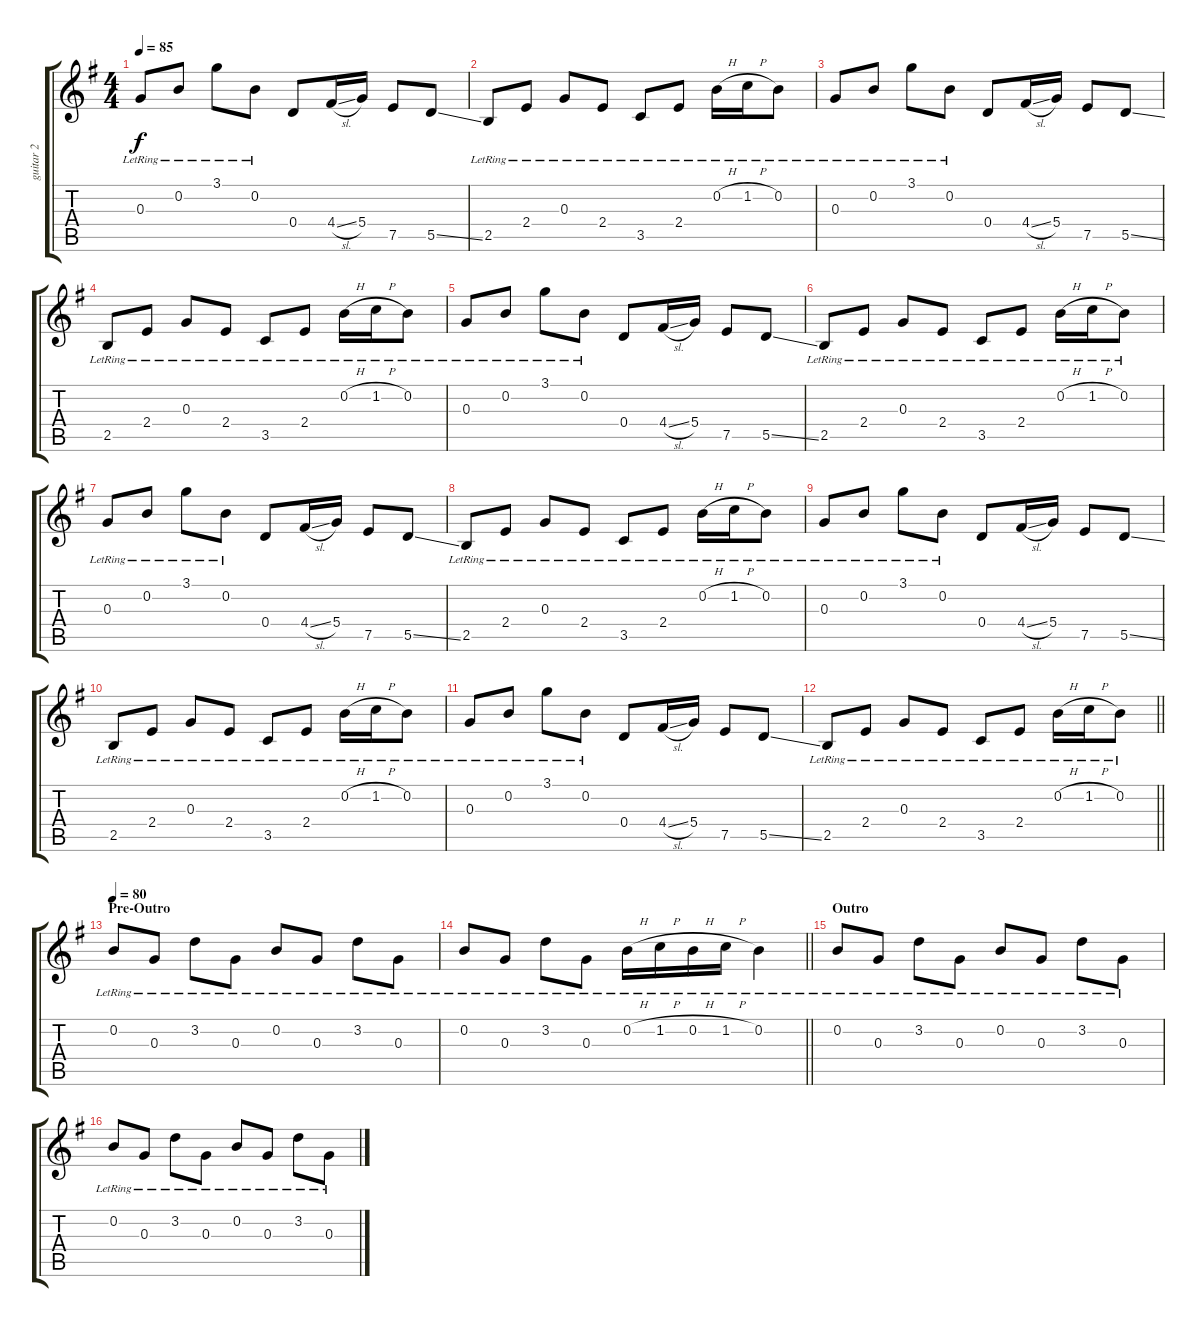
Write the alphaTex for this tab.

\track ("guitar 2" "guitar 2") {instrument acousticguitarsteel}
\staff {score tabs}
\tuning (E4 B3 G3 D3 A2 E2) {hide}
\ts (4 4)
\tempo 85
\clef g2
\ks g
0.3{lr}.8{dy f} 0.2{lr}.8 3.1{lr}.8 0.2{lr}.8 0.4.8 4.4{sl}.16 5.4.16 7.5.8 5.5{ss}.8 |
2.5{lr}.8 2.4{lr}.8 0.3{lr}.8 2.4{lr}.8 3.5{lr}.8 2.4{lr}.8 0.2{h lr}.16 1.2{h lr}.16 0.2{lr}.8 |
0.3{lr}.8 0.2{lr}.8 3.1{lr}.8 0.2{lr}.8 0.4.8 4.4{sl}.16 5.4.16 7.5.8 5.5{ss}.8 |
2.5{lr}.8 2.4{lr}.8 0.3{lr}.8 2.4{lr}.8 3.5{lr}.8 2.4{lr}.8 0.2{h lr}.16 1.2{h lr}.16 0.2{lr}.8 |
0.3{lr}.8 0.2{lr}.8 3.1{lr}.8 0.2{lr}.8 0.4.8 4.4{sl}.16 5.4.16 7.5.8 5.5{ss}.8 |
2.5{lr}.8 2.4{lr}.8 0.3{lr}.8 2.4{lr}.8 3.5{lr}.8 2.4{lr}.8 0.2{h lr}.16 1.2{h lr}.16 0.2{lr}.8 |
0.3{lr}.8 0.2{lr}.8 3.1{lr}.8 0.2{lr}.8 0.4.8 4.4{sl}.16 5.4.16 7.5.8 5.5{ss}.8 |
2.5{lr}.8 2.4{lr}.8 0.3{lr}.8 2.4{lr}.8 3.5{lr}.8 2.4{lr}.8 0.2{h lr}.16 1.2{h lr}.16 0.2{lr}.8 |
0.3{lr}.8 0.2{lr}.8 3.1{lr}.8 0.2{lr}.8 0.4.8 4.4{sl}.16 5.4.16 7.5.8 5.5{ss}.8 |
2.5{lr}.8 2.4{lr}.8 0.3{lr}.8 2.4{lr}.8 3.5{lr}.8 2.4{lr}.8 0.2{h lr}.16 1.2{h lr}.16 0.2{lr}.8 |
0.3{lr}.8 0.2{lr}.8 3.1{lr}.8 0.2{lr}.8 0.4.8 4.4{sl}.16 5.4.16 7.5.8 5.5{ss}.8 |
\barLineRight lightlight
2.5{lr}.8 2.4{lr}.8 0.3{lr}.8 2.4{lr}.8 3.5{lr}.8 2.4{lr}.8 0.2{h lr}.16 1.2{h lr}.16 0.2{lr}.8 |
\section ("" "Pre-Outro")
\tempo 80
0.2{lr}.8 0.3{lr}.8 3.2{lr}.8 0.3{lr}.8 0.2{lr}.8 0.3{lr}.8 3.2{lr}.8 0.3{lr}.8 |
\barLineRight lightlight
0.2{lr}.8 0.3{lr}.8 3.2{lr}.8 0.3{lr}.8 0.2{h lr}.16 1.2{h lr}.16 0.2{h lr}.16 1.2{h lr}.16 0.2{lr}.4 |
\section ("" "Outro")
0.2{lr}.8 0.3{lr}.8 3.2{lr}.8 0.3{lr}.8 0.2{lr}.8 0.3{lr}.8 3.2{lr}.8 0.3{lr}.8 |
0.2{lr}.8 0.3{lr}.8 3.2{lr}.8 0.3{lr}.8 0.2{lr}.8 0.3{lr}.8 3.2{lr}.8 0.3{lr}.8
